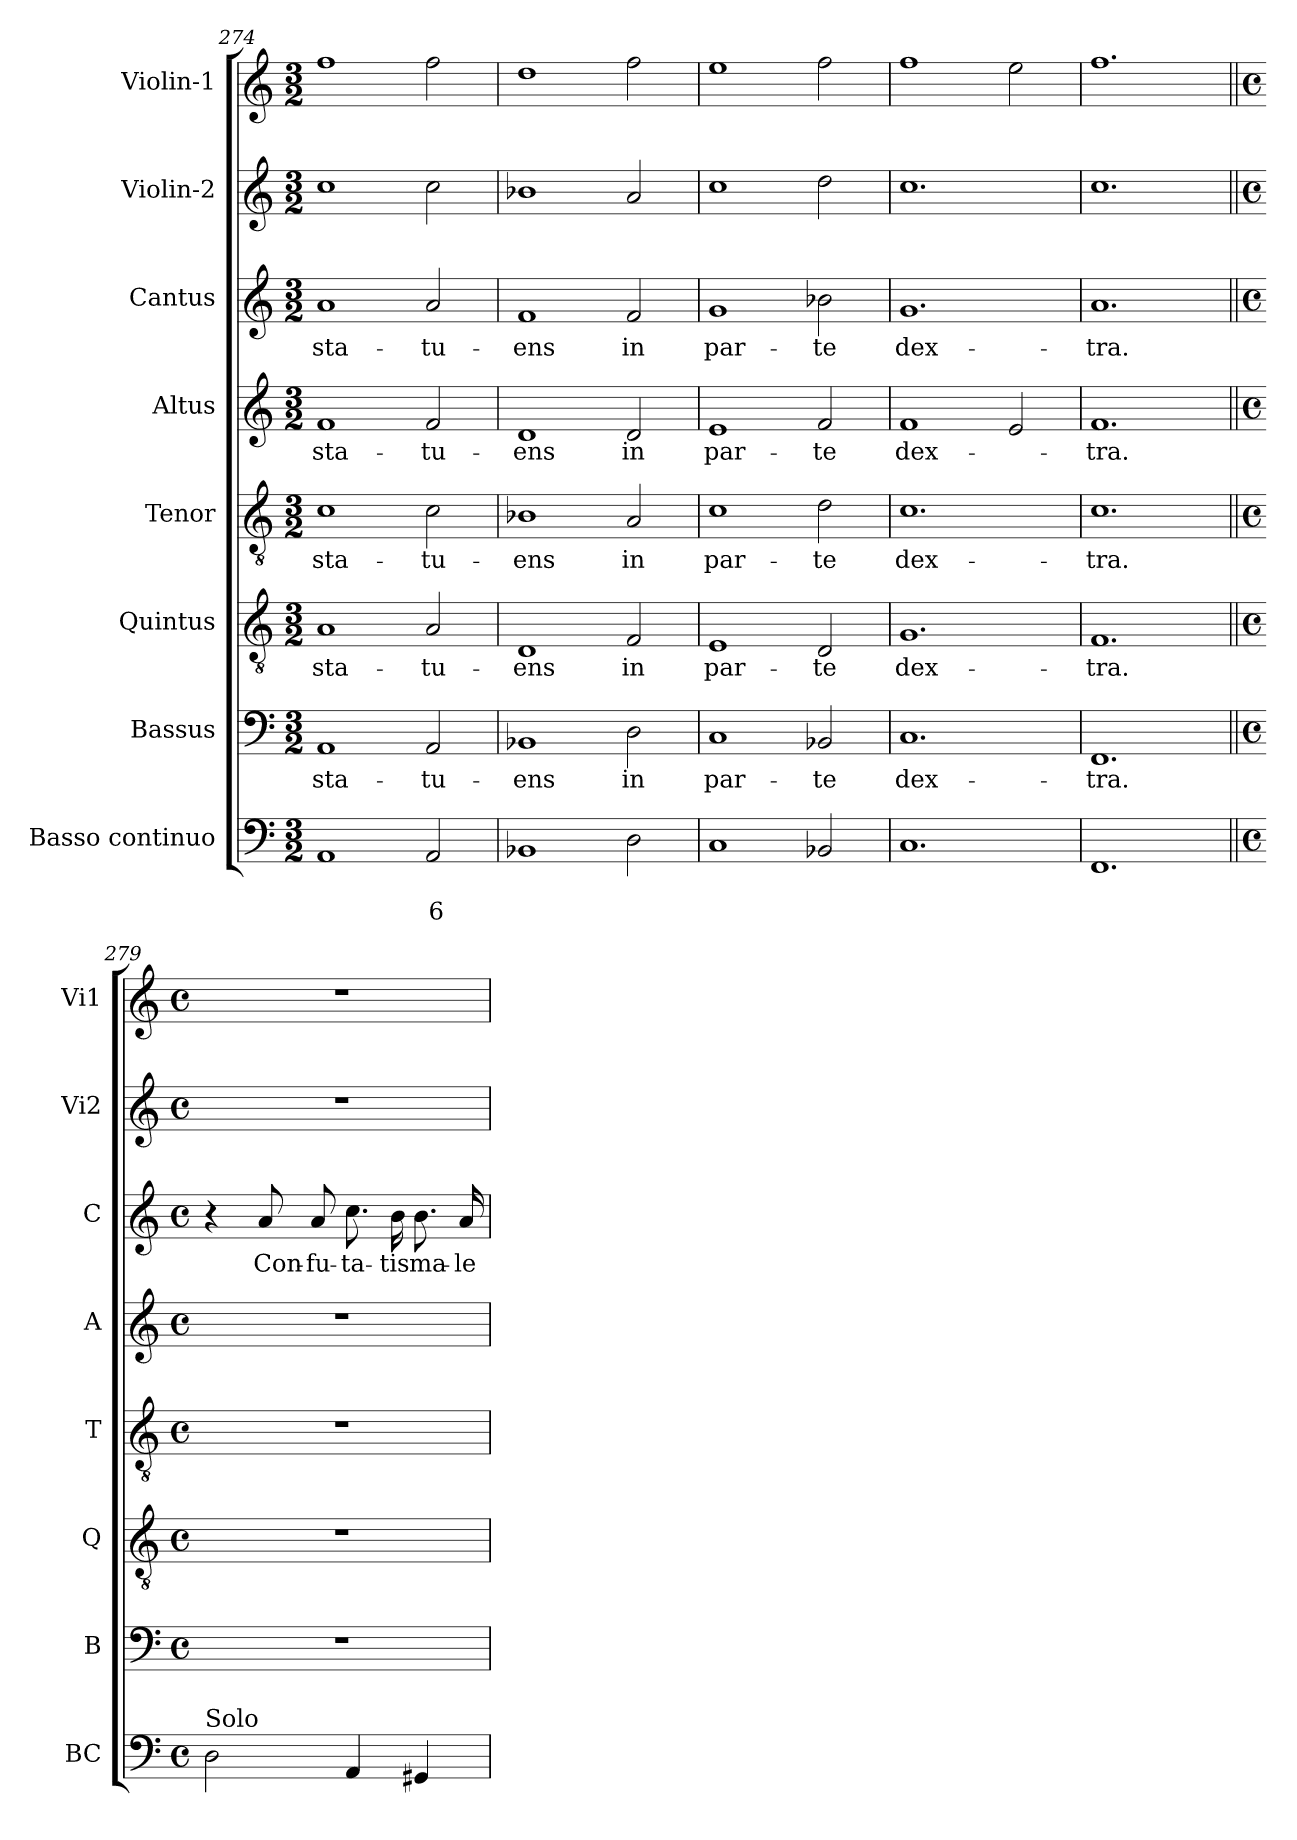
**kern	**text	**text	**kern	**text	**kern	**text	**kern	**text	**kern	**text	**kern	**text	**kern	**kern
*part8	*part8	*part8	*part7	*part7	*part6	*part6	*part5	*part5	*part4	*part4	*part3	*part3	*part2	*part1
*staff8	*staff8	*staff8	*staff7	*staff7	*staff6	*staff6	*staff5	*staff5	*staff4	*staff4	*staff3	*staff3	*staff2	*staff1
*I"Basso continuo	*	*	*I"Bassus	*	*I"Quintus	*	*I"Tenor	*	*I"Altus	*	*I"Cantus	*	*I"Violin-2	*I"Violin-1
*I'BC	*	*	*I'B	*	*I'Q	*	*I'T	*	*I'A	*	*I'C	*	*I'Vi2	*I'Vi1
*clefF4	*	*	*clefF4	*	*clefGv2	*	*clefGv2	*	*clefG2	*	*clefG2	*	*clefG2	*clefG2
*k[]	*	*	*k[]	*	*k[]	*	*k[]	*	*k[]	*	*k[]	*	*k[]	*k[]
*C:	*	*	*C:	*	*C:	*	*C:	*	*C:	*	*C:	*	*C:	*C:
*M3/2	*	*	*M3/2	*	*M3/2	*	*M3/2	*	*M3/2	*	*M3/2	*	*M3/2	*M3/2
=274	=274	=274	=274	=274	=274	=274	=274	=274	=274	=274	=274	=274	=274	=274
!	!	!	!	!LO:LY:b	!	!LO:LY:b	!	!LO:LY:b	!	!LO:LY:b	!	!LO:LY:b	!	!
1AA	.	.	1AA	sta-	1A	sta-	1c	sta-	1f	sta-	1a	sta-	1cc	1ff
!	!	!LO:LY:b	!	!LO:LY:b	!	!LO:LY:b	!	!LO:LY:b	!	!LO:LY:b	!	!LO:LY:b	!	!
2AA/	.	6	2AA/	-tu-	2A/	-tu-	2c\	-tu-	2f/	-tu-	2a/	-tu-	2cc\	2ff\
=275	=275	=275	=275	=275	=275	=275	=275	=275	=275	=275	=275	=275	=275	=275
!	!	!	!	!LO:LY:b	!	!LO:LY:b	!	!LO:LY:b	!	!LO:LY:b	!	!LO:LY:b	!	!
1BB-X	.	.	1BB-X	-ens	1D	-ens	1B-X	-ens	1d	-ens	1f	-ens	1b-X	1dd
!	!	!	!	!LO:LY:b	!	!LO:LY:b	!	!LO:LY:b	!	!LO:LY:b	!	!LO:LY:b	!	!
2D\	.	.	2D\	in	2F/	in	2A/	in	2d/	in	2f/	in	2a/	2ff\
=276	=276	=276	=276	=276	=276	=276	=276	=276	=276	=276	=276	=276	=276	=276
!	!	!	!	!LO:LY:b	!	!LO:LY:b	!	!LO:LY:b	!	!LO:LY:b	!	!LO:LY:b	!	!
1C	.	.	1C	par-	1E	par-	1c	par-	1e	par-	1g	par-	1cc	1ee
!	!	!	!	!LO:LY:b	!	!LO:LY:b	!	!LO:LY:b	!	!LO:LY:b	!	!LO:LY:b	!	!
2BB-X/	.	.	2BB-X/	-te	2D/	-te	2d\	-te	2f/	-te	2b-X\	-te	2dd\	2ff\
=277	=277	=277	=277	=277	=277	=277	=277	=277	=277	=277	=277	=277	=277	=277
!	!	!	!	!LO:LY:b	!	!LO:LY:b	!	!LO:LY:b	!	!LO:LY:b	!	!LO:LY:b	!	!
1.C	.	.	1.C	dex-	1.G	dex-	1.c	dex-	1f	dex-	1.g	dex-	1.cc	1ff
.	.	.	.	.	.	.	.	.	2e/	.	.	.	.	2ee\
=278	=278	=278	=278	=278	=278	=278	=278	=278	=278	=278	=278	=278	=278	=278
!	!	!	!	!LO:LY:b	!	!LO:LY:b	!	!LO:LY:b	!	!LO:LY:b	!	!LO:LY:b	!	!
1.FF	.	.	1.FF	-tra.	1.F	-tra.	1.c	-tra.	1.f	-tra.	1.a	-tra.	1.cc	1.ff
!!LO:LB:g=z
=279||	=279||	=279||	=279||	=279||	=279||	=279||	=279||	=279||	=279||	=279||	=279||	=279||	=279||	=279||
*M4/4	*	*	*M4/4	*	*M4/4	*	*M4/4	*	*M4/4	*	*M4/4	*	*M4/4	*M4/4
*met(c)	*	*	*met(c)	*	*met(c)	*	*met(c)	*	*met(c)	*	*met(c)	*	*met(c)	*met(c)
!LO:TX:a:t=Solo	!	!	!	!	!	!	!	!	!	!	!	!	!	!
2D\	.	.	1r	.	1r	.	1r	.	1r	.	4r	.	1r	1r
!	!	!	!	!	!	!	!	!	!	!	!	!LO:LY:b	!	!
.	.	.	.	.	.	.	.	.	.	.	8a/	Con-	.	.
!	!	!	!	!	!	!	!	!	!	!	!	!LO:LY:b	!	!
.	.	.	.	.	.	.	.	.	.	.	8a/	-fu-	.	.
!	!	!	!	!	!	!	!	!	!	!	!	!LO:LY:b	!	!
4AA/	.	.	.	.	.	.	.	.	.	.	8.cc\	-ta-	.	.
!	!	!	!	!	!	!	!	!	!	!	!	!LO:LY:b	!	!
.	.	.	.	.	.	.	.	.	.	.	16b\	-tis	.	.
!	!	!	!	!	!	!	!	!	!	!	!	!LO:LY:b	!	!
4GG#X/	.	.	.	.	.	.	.	.	.	.	8.b\	ma-	.	.
!	!	!	!	!	!	!	!	!	!	!	!	!LO:LY:b	!	!
.	.	.	.	.	.	.	.	.	.	.	16a/	-le-	.	.
=	=	=	=	=	=	=	=	=	=	=	=	=	=	=
*-	*-	*-	*-	*-	*-	*-	*-	*-	*-	*-	*-	*-	*-	*-
